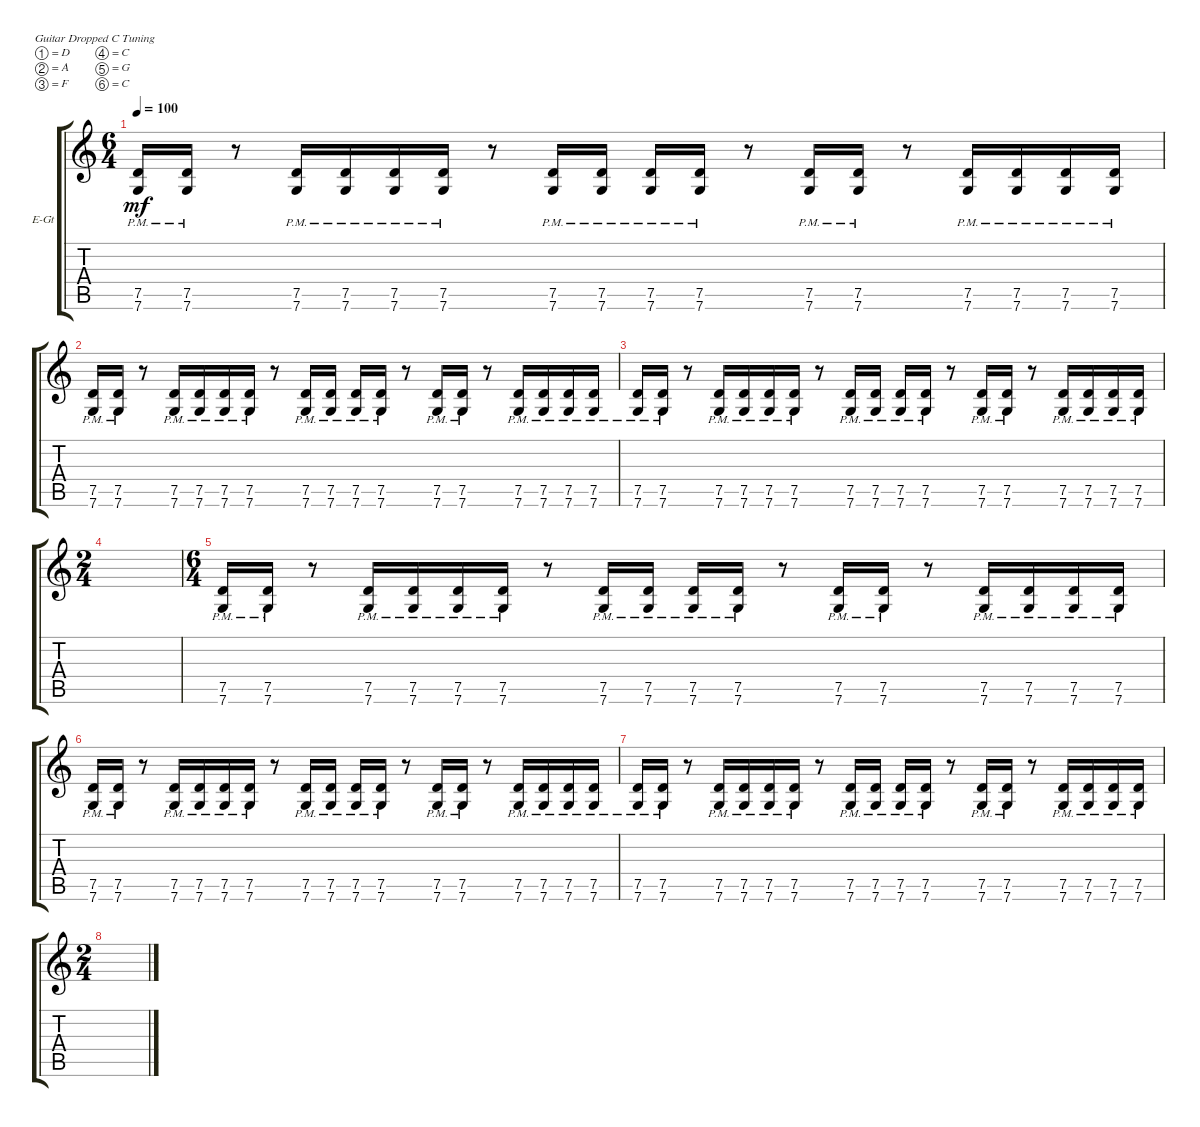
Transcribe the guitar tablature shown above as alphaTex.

\defaultSystemsLayout 4
\bracketExtendMode groupsimilarinstruments
\firstSystemTrackNameOrientation horizontal
\otherSystemsTrackNameOrientation horizontal
\track ("Rhythm Guitar" "E-Gt") {instrument distortionguitar}
\staff {score tabs}
\tuning (D4 A3 F3 C3 G2 C2)
\ts (6 4)
\tempo 100
\clef g2
\ks c
(7.6{pm} 7.5{pm}).16{dy mf} (7.5{pm} 7.6{pm}).16 r.8 (7.6{pm} 7.5{pm}).16 (7.5{pm} 7.6{pm}).16 (7.6{pm} 7.5{pm}).16 (7.5{pm} 7.6{pm}).16 r.8 (7.6{pm} 7.5{pm}).16 (7.5{pm} 7.6{pm}).16 (7.6{pm} 7.5{pm}).16 (7.5{pm} 7.6{pm}).16 r.8 (7.6{pm} 7.5{pm}).16 (7.5{pm} 7.6{pm}).16 r.8 (7.6{pm} 7.5{pm}).16 (7.5{pm} 7.6{pm}).16 (7.6{pm} 7.5{pm}).16 (7.5{pm} 7.6{pm}).16 |
(7.6{pm} 7.5{pm}).16 (7.5{pm} 7.6{pm}).16 r.8 (7.6{pm} 7.5{pm}).16 (7.5{pm} 7.6{pm}).16 (7.6{pm} 7.5{pm}).16 (7.5{pm} 7.6{pm}).16 r.8 (7.6{pm} 7.5{pm}).16 (7.5{pm} 7.6{pm}).16 (7.6{pm} 7.5{pm}).16 (7.5{pm} 7.6{pm}).16 r.8 (7.6{pm} 7.5{pm}).16 (7.5{pm} 7.6{pm}).16 r.8 (7.6{pm} 7.5{pm}).16 (7.5{pm} 7.6{pm}).16 (7.6{pm} 7.5{pm}).16 (7.5{pm} 7.6{pm}).16 |
(7.6{pm} 7.5{pm}).16 (7.5{pm} 7.6{pm}).16 r.8 (7.6{pm} 7.5{pm}).16 (7.5{pm} 7.6{pm}).16 (7.6{pm} 7.5{pm}).16 (7.5{pm} 7.6{pm}).16 r.8 (7.6{pm} 7.5{pm}).16 (7.5{pm} 7.6{pm}).16 (7.6{pm} 7.5{pm}).16 (7.5{pm} 7.6{pm}).16 r.8 (7.6{pm} 7.5{pm}).16 (7.5{pm} 7.6{pm}).16 r.8 (7.6{pm} 7.5{pm}).16 (7.5{pm} 7.6{pm}).16 (7.6{pm} 7.5{pm}).16 (7.5{pm} 7.6{pm}).16 |
\ts (2 4)
|
\ts (6 4)
(7.6{pm} 7.5{pm}).16 (7.5{pm} 7.6{pm}).16 r.8 (7.6{pm} 7.5{pm}).16 (7.5{pm} 7.6{pm}).16 (7.6{pm} 7.5{pm}).16 (7.5{pm} 7.6{pm}).16 r.8 (7.6{pm} 7.5{pm}).16 (7.5{pm} 7.6{pm}).16 (7.6{pm} 7.5{pm}).16 (7.5{pm} 7.6{pm}).16 r.8 (7.6{pm} 7.5{pm}).16 (7.5{pm} 7.6{pm}).16 r.8 (7.6{pm} 7.5{pm}).16 (7.5{pm} 7.6{pm}).16 (7.6{pm} 7.5{pm}).16 (7.5{pm} 7.6{pm}).16 |
(7.6{pm} 7.5{pm}).16 (7.5{pm} 7.6{pm}).16 r.8 (7.6{pm} 7.5{pm}).16 (7.5{pm} 7.6{pm}).16 (7.6{pm} 7.5{pm}).16 (7.5{pm} 7.6{pm}).16 r.8 (7.6{pm} 7.5{pm}).16 (7.5{pm} 7.6{pm}).16 (7.6{pm} 7.5{pm}).16 (7.5{pm} 7.6{pm}).16 r.8 (7.6{pm} 7.5{pm}).16 (7.5{pm} 7.6{pm}).16 r.8 (7.6{pm} 7.5{pm}).16 (7.5{pm} 7.6{pm}).16 (7.6{pm} 7.5{pm}).16 (7.5{pm} 7.6{pm}).16 |
(7.6{pm} 7.5{pm}).16 (7.5{pm} 7.6{pm}).16 r.8 (7.6{pm} 7.5{pm}).16 (7.5{pm} 7.6{pm}).16 (7.6{pm} 7.5{pm}).16 (7.5{pm} 7.6{pm}).16 r.8 (7.6{pm} 7.5{pm}).16 (7.5{pm} 7.6{pm}).16 (7.6{pm} 7.5{pm}).16 (7.5{pm} 7.6{pm}).16 r.8 (7.6{pm} 7.5{pm}).16 (7.5{pm} 7.6{pm}).16 r.8 (7.6{pm} 7.5{pm}).16 (7.5{pm} 7.6{pm}).16 (7.6{pm} 7.5{pm}).16 (7.5{pm} 7.6{pm}).16 |
\ts (2 4)
